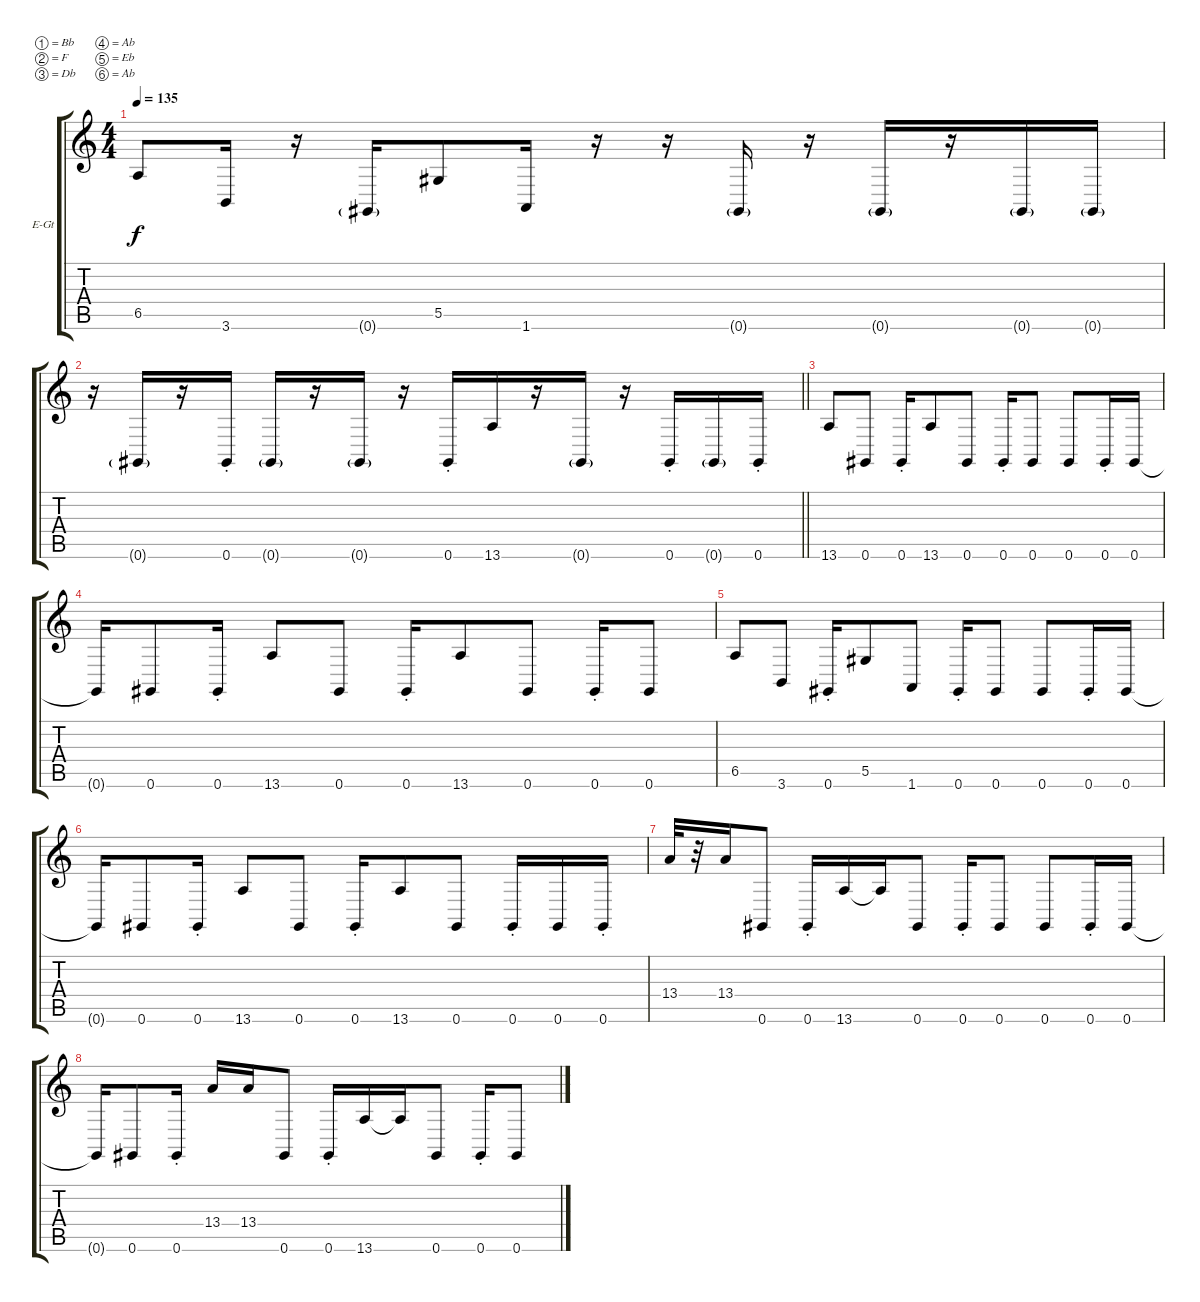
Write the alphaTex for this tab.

\bracketExtendMode groupsimilarinstruments
\firstSystemTrackNameOrientation horizontal
\otherSystemsTrackNameOrientation horizontal
\track ("Owl" "E-Gt") {instrument distortionguitar}
\staff {score tabs}
\tuning (Bb3 F3 Db3 Ab2 Eb2 Ab1)
\ts (4 4)
\tempo 135
\clef g2
\ks c
6.5.8{dy f} 3.6.16 r.16 0.6{g}.16 5.5.8 1.6.16 r.16 r.16 0.6{g}.16 r.16 0.6{g}.16 r.16 0.6{g}.16 0.6{g}.16 |
\barLineRight lightlight
r.16 0.6{g}.16 r.16 0.6{st}.16 0.6{g}.16 r.16 0.6{g}.16 r.16 0.6{st}.16 13.6.16 r.16 0.6{g}.16 r.16 0.6{st}.16 0.6{g}.16 0.6{st}.16 |
13.6.8 0.6.8 0.6{st}.16 13.6.8 0.6.8 0.6{st}.16 0.6.8 0.6.8 0.6{st}.16 0.6.16 |
0.6{t}.16 0.6.8 0.6{st}.16 13.6.8 0.6.8 0.6{st}.16 13.6.8 0.6.8 0.6{st}.16 0.6.8 |
6.5.8 3.6.8 0.6{st}.16 5.5.8 1.6.8 0.6{st}.16 0.6.8 0.6.8 0.6{st}.16 0.6.16 |
0.6{t}.16 0.6.8 0.6{st}.16 13.6.8 0.6.8 0.6{st}.16 13.6.8 0.6.8 0.6{st}.16 0.6.16 0.6{st}.16 |
13.4.32 r.32 13.4.16 0.6.8 0.6{st}.16 13.6.16 13.6{t}.16 0.6.8 0.6{st}.16 0.6.8 0.6.8 0.6{st}.16 0.6.16 |
0.6{t}.16 0.6.8 0.6{st}.16 13.4.16 13.4.16 0.6.8 0.6{st}.16 13.6.16 13.6{t}.16 0.6.8 0.6{st}.16 0.6.8
